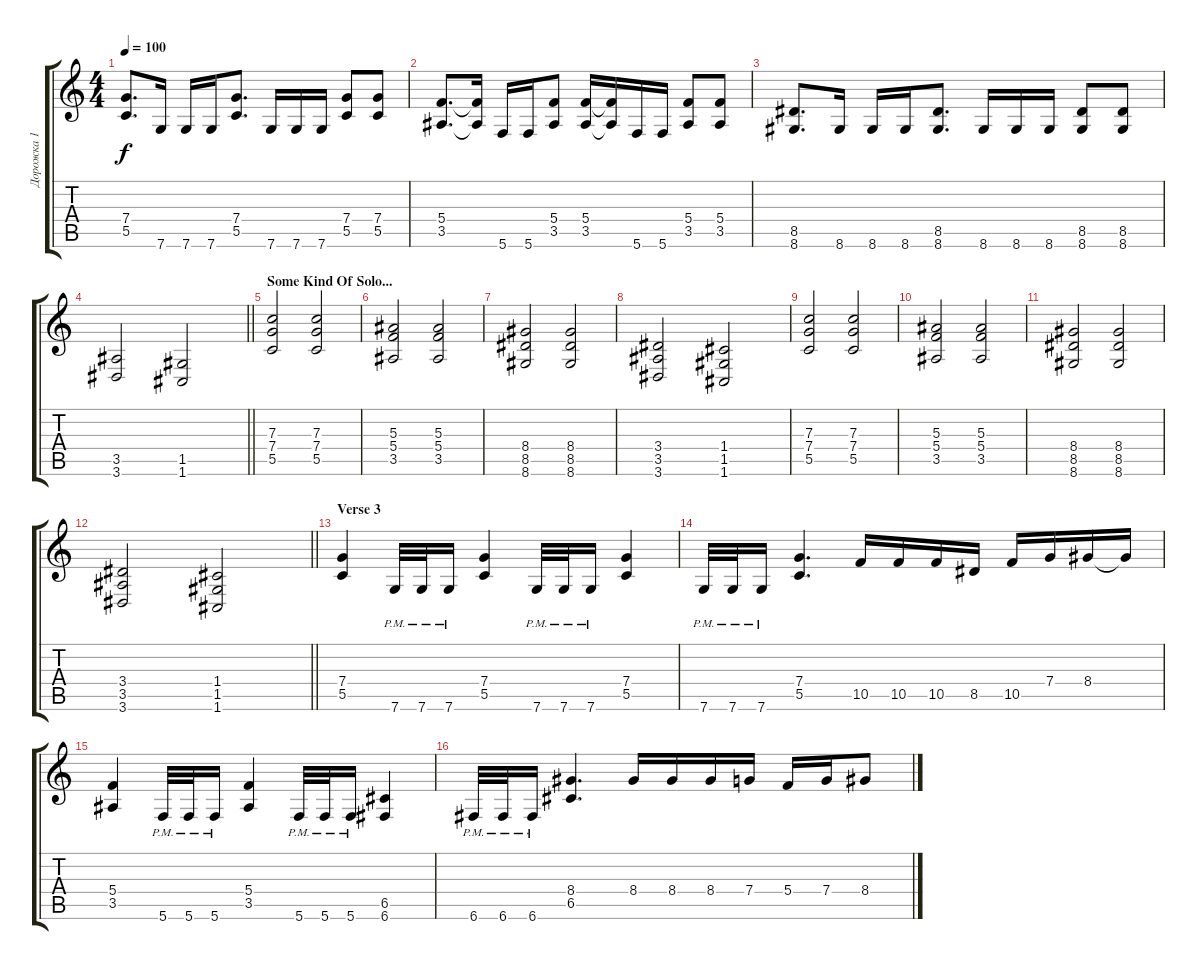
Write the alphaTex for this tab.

\track ("Дорожка 1" "Дорожка 1") {instrument distortionguitar}
\staff {score tabs}
\tuning (D4 A3 F3 C3 G2 C2) {hide}
\ts (4 4)
\tempo 100
\clef g2
\ks c
(7.4 5.5).8{d dy f} 7.6.16 7.6.16 7.6.16 (7.4 5.5).8{d} 7.6.16 7.6.16 7.6.16 (7.4 5.5).8 (7.4 5.5).8 |
(5.4 3.5).8{d} (5.4{t} 3.5{t}).16 5.6.16 5.6.16 (5.4 3.5).8 (5.4 3.5).16 (5.4{t} 3.5{t}).16 5.6.16 5.6.16 (5.4 3.5).8 (5.4 3.5).8 |
(8.5 8.6).8{d} 8.6.16 8.6.16 8.6.16 (8.5 8.6).8{d} 8.6.16 8.6.16 8.6.16 (8.5 8.6).8 (8.5 8.6).8 |
\barLineRight lightlight
(3.5 3.6).2 (1.5 1.6).2 |
\section ("" "Some Kind Of Solo...")
(7.3 7.4 5.5).2 (7.3 7.4 5.5).2 |
(5.3 5.4 3.5).2 (5.3 5.4 3.5).2 |
(8.4 8.5 8.6).2 (8.4 8.5 8.6).2 |
(3.4 3.5 3.6).2 (1.4 1.5 1.6).2 |
(7.3 7.4 5.5).2 (7.3 7.4 5.5).2 |
(5.3 5.4 3.5).2 (5.3 5.4 3.5).2 |
(8.4 8.5 8.6).2 (8.4 8.5 8.6).2 |
\barLineRight lightlight
(3.4 3.5 3.6).2 (1.4 1.5 1.6).2 |
\section ("" "Verse 3")
(7.4 5.5).4 7.6{pm}.32 7.6{pm}.32 7.6{pm}.16 (7.4 5.5).4 7.6{pm}.32 7.6{pm}.32 7.6{pm}.16 (7.4 5.5).4 |
7.6{pm}.32 7.6{pm}.32 7.6{pm}.16 (7.4 5.5).4{d} 10.5.16 10.5.16 10.5.16 8.5.16 10.5.16 7.4.16 8.4.16 8.4{t}.16 |
(5.4 3.5).4 5.6{pm}.32 5.6{pm}.32 5.6{pm}.16 (5.4 3.5).4 5.6{pm}.32 5.6{pm}.32 5.6{pm}.16 (6.5 6.6).4 |
6.6{pm}.32 6.6{pm}.32 6.6{pm}.16 (8.4 6.5).4{d} 8.4.16 8.4.16 8.4.16 7.4.16 5.4.16 7.4.16 8.4.8
